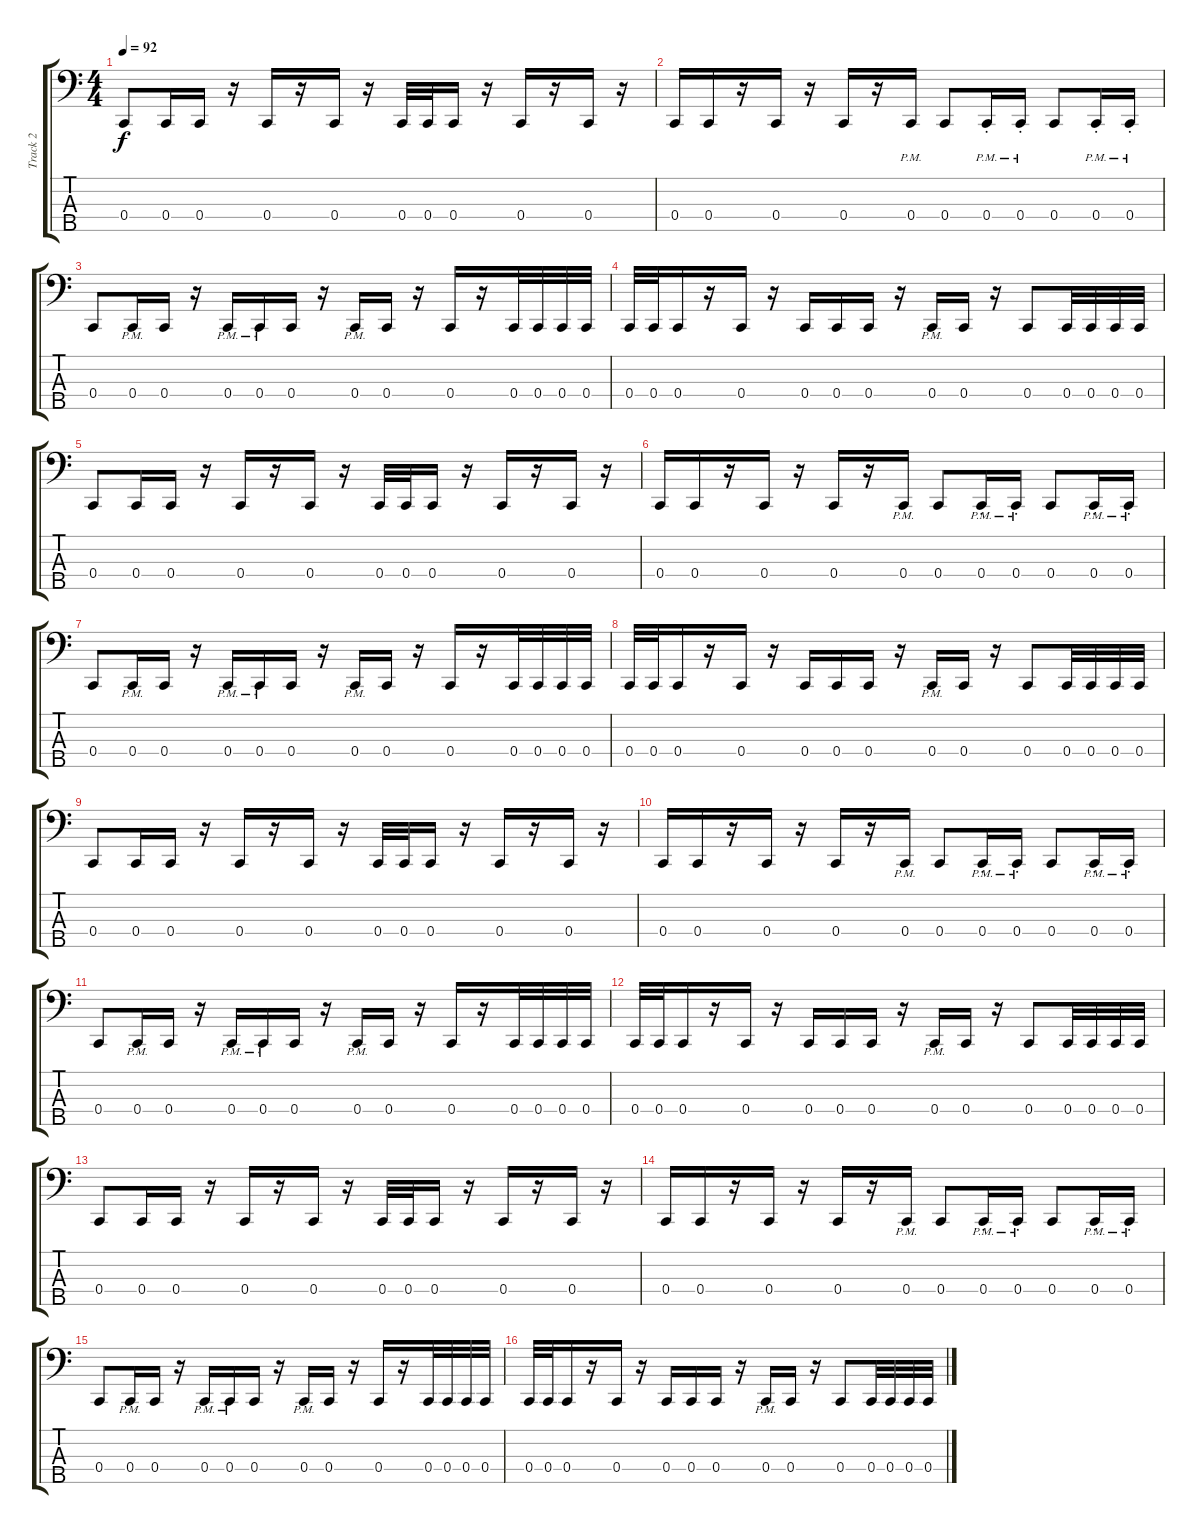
\track ("Track 2" "Track 2") {instrument electricbasspick}
\staff {score tabs}
\tuning (Eb2 Bb1 F1 C1 G0) {hide}
\ts (4 4)
\tempo 92
\clef f4
\ks c
0.4.8{dy f} 0.4.16 0.4.16 r.16 0.4.16 r.16 0.4.16 r.16 0.4.32 0.4.32 0.4.16 r.16 0.4.16 r.16 0.4.16 r.16 |
0.4.16 0.4.16 r.16 0.4.16 r.16 0.4.16 r.16 0.4{pm}.16 0.4.8 0.4{pm st}.16 0.4{pm st}.16 0.4.8 0.4{pm st}.16 0.4{pm st}.16 |
0.4.8 0.4{pm}.16 0.4.16 r.16 0.4{pm}.16 0.4{pm}.16 0.4.16 r.16 0.4{pm}.16 0.4.16 r.16 0.4.16 r.16 0.4.32 0.4.32 0.4.32 0.4.32 |
0.4.32 0.4.32 0.4.16 r.16 0.4.16 r.16 0.4.16 0.4.16 0.4.16 r.16 0.4{pm}.16 0.4.16 r.16 0.4.8 0.4.32 0.4.32 0.4.32 0.4.32 |
0.4.8 0.4.16 0.4.16 r.16 0.4.16 r.16 0.4.16 r.16 0.4.32 0.4.32 0.4.16 r.16 0.4.16 r.16 0.4.16 r.16 |
0.4.16 0.4.16 r.16 0.4.16 r.16 0.4.16 r.16 0.4{pm}.16 0.4.8 0.4{pm st}.16 0.4{pm st}.16 0.4.8 0.4{pm st}.16 0.4{pm st}.16 |
0.4.8 0.4{pm}.16 0.4.16 r.16 0.4{pm}.16 0.4{pm}.16 0.4.16 r.16 0.4{pm}.16 0.4.16 r.16 0.4.16 r.16 0.4.32 0.4.32 0.4.32 0.4.32 |
0.4.32 0.4.32 0.4.16 r.16 0.4.16 r.16 0.4.16 0.4.16 0.4.16 r.16 0.4{pm}.16 0.4.16 r.16 0.4.8 0.4.32 0.4.32 0.4.32 0.4.32 |
0.4.8 0.4.16 0.4.16 r.16 0.4.16 r.16 0.4.16 r.16 0.4.32 0.4.32 0.4.16 r.16 0.4.16 r.16 0.4.16 r.16 |
0.4.16 0.4.16 r.16 0.4.16 r.16 0.4.16 r.16 0.4{pm}.16 0.4.8 0.4{pm st}.16 0.4{pm st}.16 0.4.8 0.4{pm st}.16 0.4{pm st}.16 |
0.4.8 0.4{pm}.16 0.4.16 r.16 0.4{pm}.16 0.4{pm}.16 0.4.16 r.16 0.4{pm}.16 0.4.16 r.16 0.4.16 r.16 0.4.32 0.4.32 0.4.32 0.4.32 |
0.4.32 0.4.32 0.4.16 r.16 0.4.16 r.16 0.4.16 0.4.16 0.4.16 r.16 0.4{pm}.16 0.4.16 r.16 0.4.8 0.4.32 0.4.32 0.4.32 0.4.32 |
0.4.8 0.4.16 0.4.16 r.16 0.4.16 r.16 0.4.16 r.16 0.4.32 0.4.32 0.4.16 r.16 0.4.16 r.16 0.4.16 r.16 |
0.4.16 0.4.16 r.16 0.4.16 r.16 0.4.16 r.16 0.4{pm}.16 0.4.8 0.4{pm st}.16 0.4{pm st}.16 0.4.8 0.4{pm st}.16 0.4{pm st}.16 |
0.4.8 0.4{pm}.16 0.4.16 r.16 0.4{pm}.16 0.4{pm}.16 0.4.16 r.16 0.4{pm}.16 0.4.16 r.16 0.4.16 r.16 0.4.32 0.4.32 0.4.32 0.4.32 |
0.4.32 0.4.32 0.4.16 r.16 0.4.16 r.16 0.4.16 0.4.16 0.4.16 r.16 0.4{pm}.16 0.4.16 r.16 0.4.8 0.4.32 0.4.32 0.4.32 0.4.32
